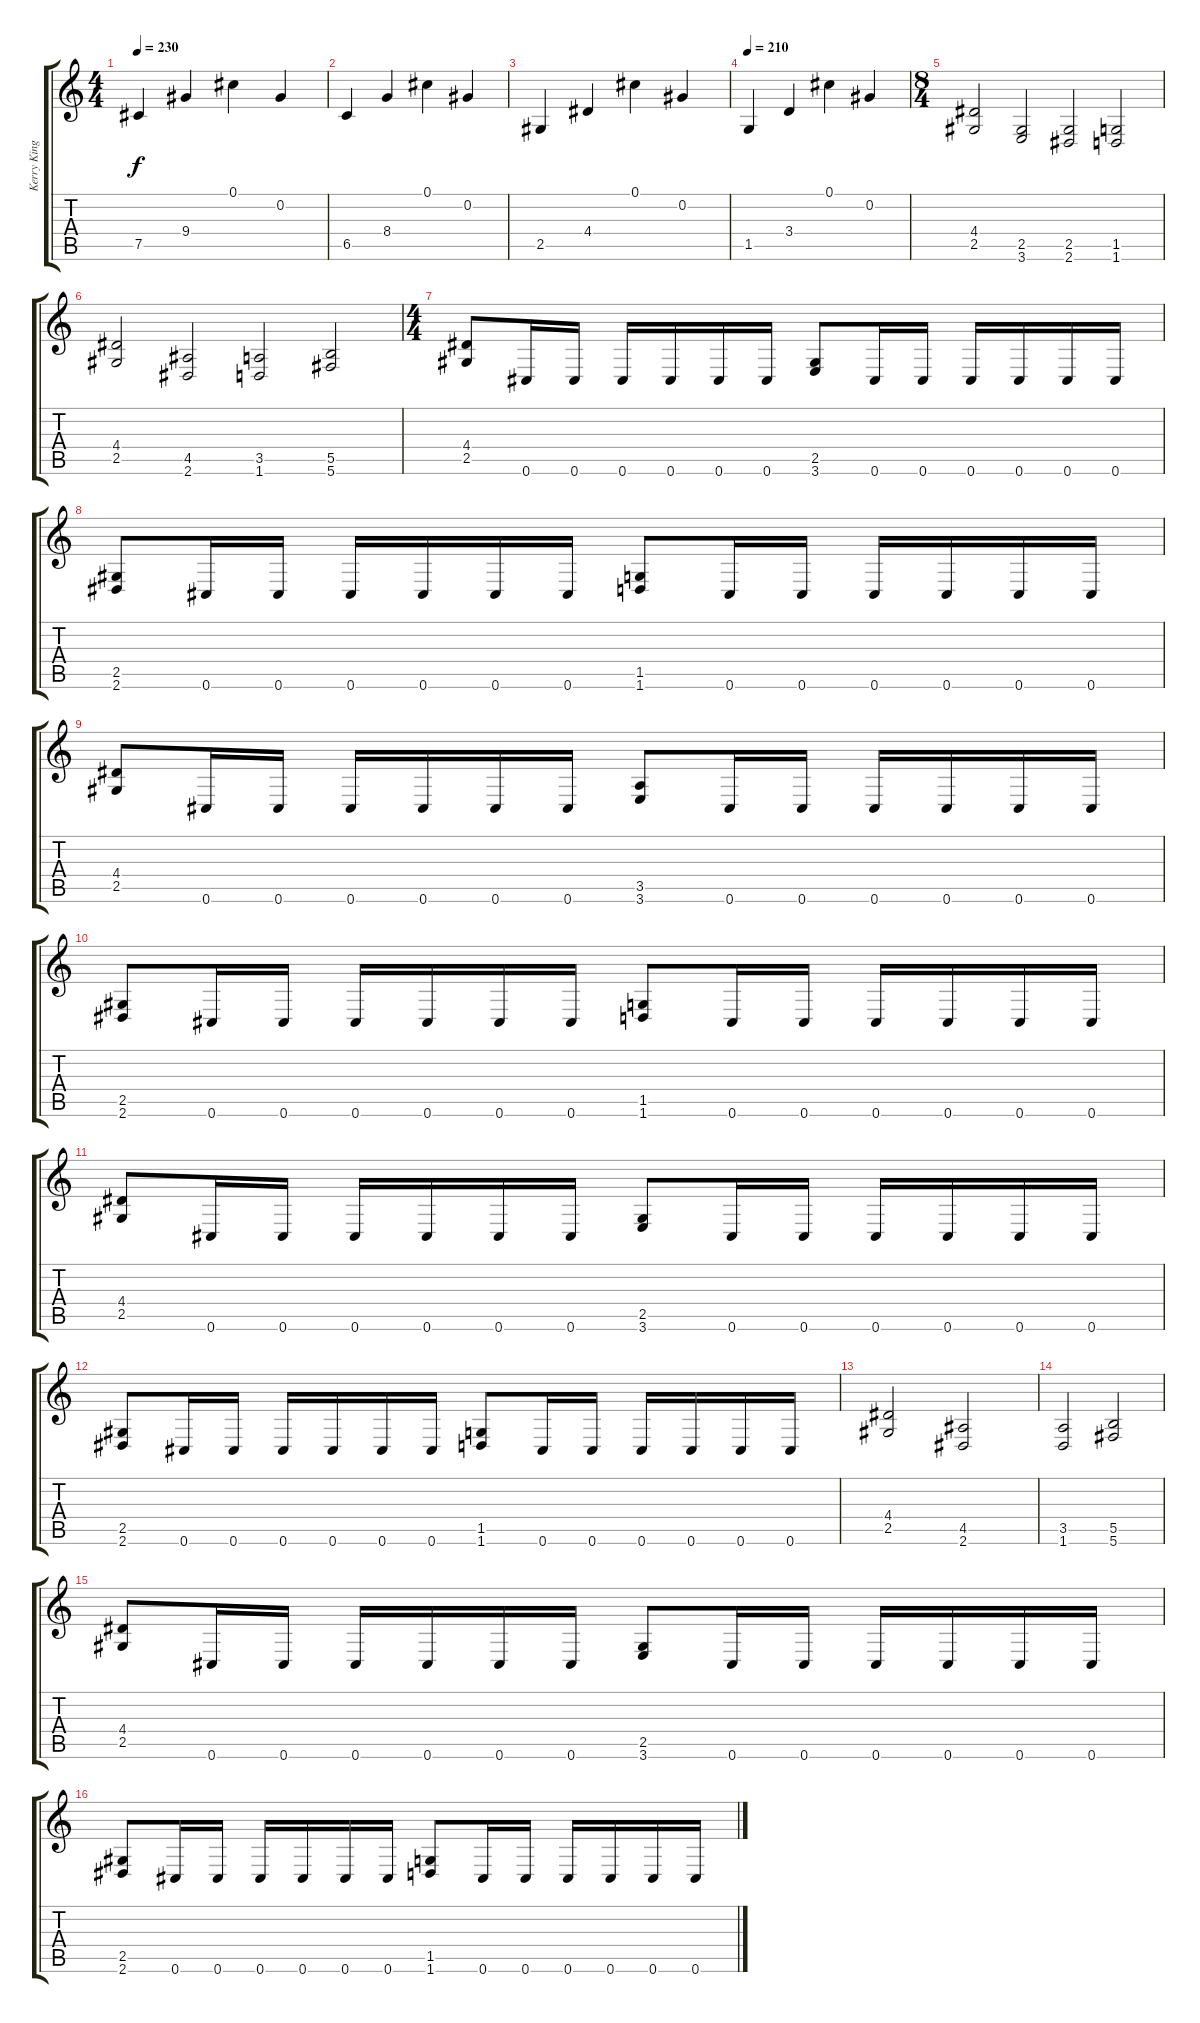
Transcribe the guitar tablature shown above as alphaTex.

\track ("Kerry King" "Kerry King") {instrument distortionguitar}
\staff {score tabs}
\tuning (Db4 Ab3 E3 B2 Gb2 Db2) {hide}
\ts (4 4)
\tempo 230
\clef g2
\ks c
7.5.4{dy f} 9.4.4 0.1.4 0.2.4 |
6.5.4 8.4.4 0.1.4 0.2.4 |
2.5.4 4.4.4 0.1.4 0.2.4 |
\tempo 210
1.5.4 3.4.4 0.1.4 0.2.4 |
\ts (8 4)
(4.4 2.5).2 (2.5 3.6).2 (2.5 2.6).2 (1.5 1.6).2 |
(4.4 2.5).2 (4.5 2.6).2 (3.5 1.6).2 (5.5 5.6).2 |
\ts (4 4)
(4.4 2.5).8 0.6.16 0.6.16 0.6.16 0.6.16 0.6.16 0.6.16 (2.5 3.6).8 0.6.16 0.6.16 0.6.16 0.6.16 0.6.16 0.6.16 |
(2.5 2.6).8 0.6.16 0.6.16 0.6.16 0.6.16 0.6.16 0.6.16 (1.5 1.6).8 0.6.16 0.6.16 0.6.16 0.6.16 0.6.16 0.6.16 |
(4.4 2.5).8 0.6.16 0.6.16 0.6.16 0.6.16 0.6.16 0.6.16 (3.5 3.6).8 0.6.16 0.6.16 0.6.16 0.6.16 0.6.16 0.6.16 |
(2.5 2.6).8 0.6.16 0.6.16 0.6.16 0.6.16 0.6.16 0.6.16 (1.5 1.6).8 0.6.16 0.6.16 0.6.16 0.6.16 0.6.16 0.6.16 |
(4.4 2.5).8 0.6.16 0.6.16 0.6.16 0.6.16 0.6.16 0.6.16 (2.5 3.6).8 0.6.16 0.6.16 0.6.16 0.6.16 0.6.16 0.6.16 |
(2.5 2.6).8 0.6.16 0.6.16 0.6.16 0.6.16 0.6.16 0.6.16 (1.5 1.6).8 0.6.16 0.6.16 0.6.16 0.6.16 0.6.16 0.6.16 |
(4.4 2.5).2 (4.5 2.6).2 |
(3.5 1.6).2 (5.5 5.6).2 |
(4.4 2.5).8 0.6.16 0.6.16 0.6.16 0.6.16 0.6.16 0.6.16 (2.5 3.6).8 0.6.16 0.6.16 0.6.16 0.6.16 0.6.16 0.6.16 |
(2.5 2.6).8 0.6.16 0.6.16 0.6.16 0.6.16 0.6.16 0.6.16 (1.5 1.6).8 0.6.16 0.6.16 0.6.16 0.6.16 0.6.16 0.6.16
